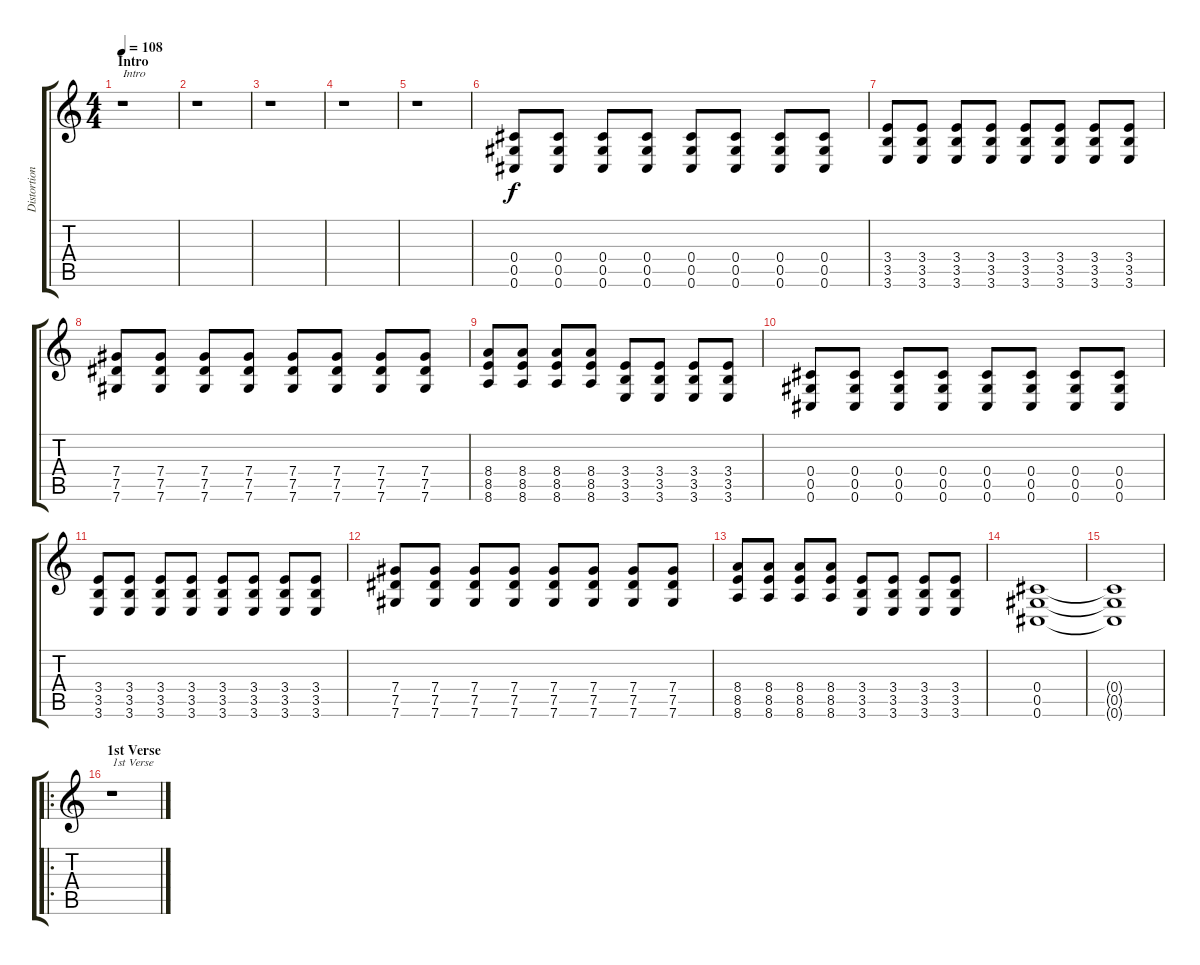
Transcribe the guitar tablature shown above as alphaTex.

\track ("Distortion Guitar" "Distortion") {instrument distortionguitar}
\staff {score tabs}
\tuning (Eb4 Bb3 Gb3 Db3 Ab2 Db2) {hide}
\ts (4 4)
\section ("" "Intro")
\tempo 108
\clef g2
\ks c
r.1{txt "Intro" dy f instrument distortionguitar} |
r.1 |
r.1 |
r.1 |
r.1 |
(0.4 0.5 0.6).8 (0.4 0.5 0.6).8 (0.4 0.5 0.6).8 (0.4 0.5 0.6).8 (0.4 0.5 0.6).8 (0.4 0.5 0.6).8 (0.4 0.5 0.6).8 (0.4 0.5 0.6).8 |
(3.4 3.5 3.6).8 (3.4 3.5 3.6).8 (3.4 3.5 3.6).8 (3.4 3.5 3.6).8 (3.4 3.5 3.6).8 (3.4 3.5 3.6).8 (3.4 3.5 3.6).8 (3.4 3.5 3.6).8 |
(7.4 7.5 7.6).8 (7.4 7.5 7.6).8 (7.4 7.5 7.6).8 (7.4 7.5 7.6).8 (7.4 7.5 7.6).8 (7.4 7.5 7.6).8 (7.4 7.5 7.6).8 (7.4 7.5 7.6).8 |
(8.4 8.5 8.6).8 (8.4 8.5 8.6).8 (8.4 8.5 8.6).8 (8.4 8.5 8.6).8 (3.4 3.5 3.6).8 (3.4 3.5 3.6).8 (3.4 3.5 3.6).8 (3.4 3.5 3.6).8 |
(0.4 0.5 0.6).8 (0.4 0.5 0.6).8 (0.4 0.5 0.6).8 (0.4 0.5 0.6).8 (0.4 0.5 0.6).8 (0.4 0.5 0.6).8 (0.4 0.5 0.6).8 (0.4 0.5 0.6).8 |
(3.4 3.5 3.6).8 (3.4 3.5 3.6).8 (3.4 3.5 3.6).8 (3.4 3.5 3.6).8 (3.4 3.5 3.6).8 (3.4 3.5 3.6).8 (3.4 3.5 3.6).8 (3.4 3.5 3.6).8 |
(7.4 7.5 7.6).8 (7.4 7.5 7.6).8 (7.4 7.5 7.6).8 (7.4 7.5 7.6).8 (7.4 7.5 7.6).8 (7.4 7.5 7.6).8 (7.4 7.5 7.6).8 (7.4 7.5 7.6).8 |
(8.4 8.5 8.6).8 (8.4 8.5 8.6).8 (8.4 8.5 8.6).8 (8.4 8.5 8.6).8 (3.4 3.5 3.6).8 (3.4 3.5 3.6).8 (3.4 3.5 3.6).8 (3.4 3.5 3.6).8 |
(0.4 0.5 0.6).1 |
(0.4{t} 0.5{t} 0.6{t}).1 |
\ro
\section ("" "1st Verse")
r.1{txt "1st Verse"}
